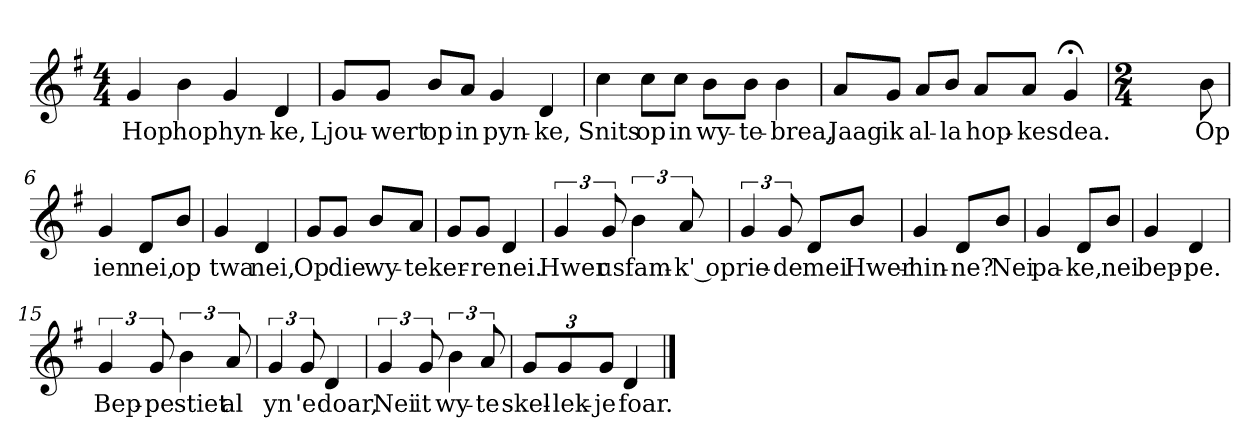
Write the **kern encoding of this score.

**kern	**text
*part1	*part1
*staff1	*staff1
*clefG2	*
*k[f#]	*
*G:	*
*M4/4	*
*MM120	*
=1	=1
4g	Hop
4b	hop
4g	hyn-
4d	-ke,
=2	=2
8g/L	Ljou-
8g/J	-wert
8b/L	op
8a/J	in
4g	pyn-
4d	-ke,
=3	=3
4cc	Snits
8cc\L	op
8cc\J	in
8b\L	wy-
8b\J	-te-
4b	-brea,
=4	=4
8a/L	Jaag
8g/J	ik
8a/L	al-
8b/J	-la
8a/L	hop-
8a/J	-kes
4g;<	dea.
=5	=5
*M2/4	*
4.ryy	.
8b	Op
=6	=6
4g	ien
8d/L	nei,
8b/J	op
=7	=7
4g	twa
4d	nei,
=8	=8
8g/L	Op
8g/J	die
8b/L	wy-
8a/J	-te
=9	=9
8g/L	ker-
8g/J	-re
4d	nei.
=10	=10
6g	Hwer
12g	us
6b	fam-
12a	-k' op
=11	=11
6g	rie-
12g	-de
8d/L	mei
8b/J	Hwer-
=12	=12
4g	-hin-
8d/L	-ne?
8b/J	Nei
=13	=13
4g	pa-
8d/L	-ke,
8b/J	nei
=14	=14
4g	bep-
4d	-pe.
=15	=15
6g	Bep-
12g	-pe
6b	stiet
12a	al
=16	=16
6g	yn
12g	'e
4d	doar,
=17	=17
6g	Nei
12g	it
6b	wy-
12a	-te
=18	=18
12g/L	skel-
12g/	-lek-
12g/J	-je
4d	foar.
==	==
*-	*-
